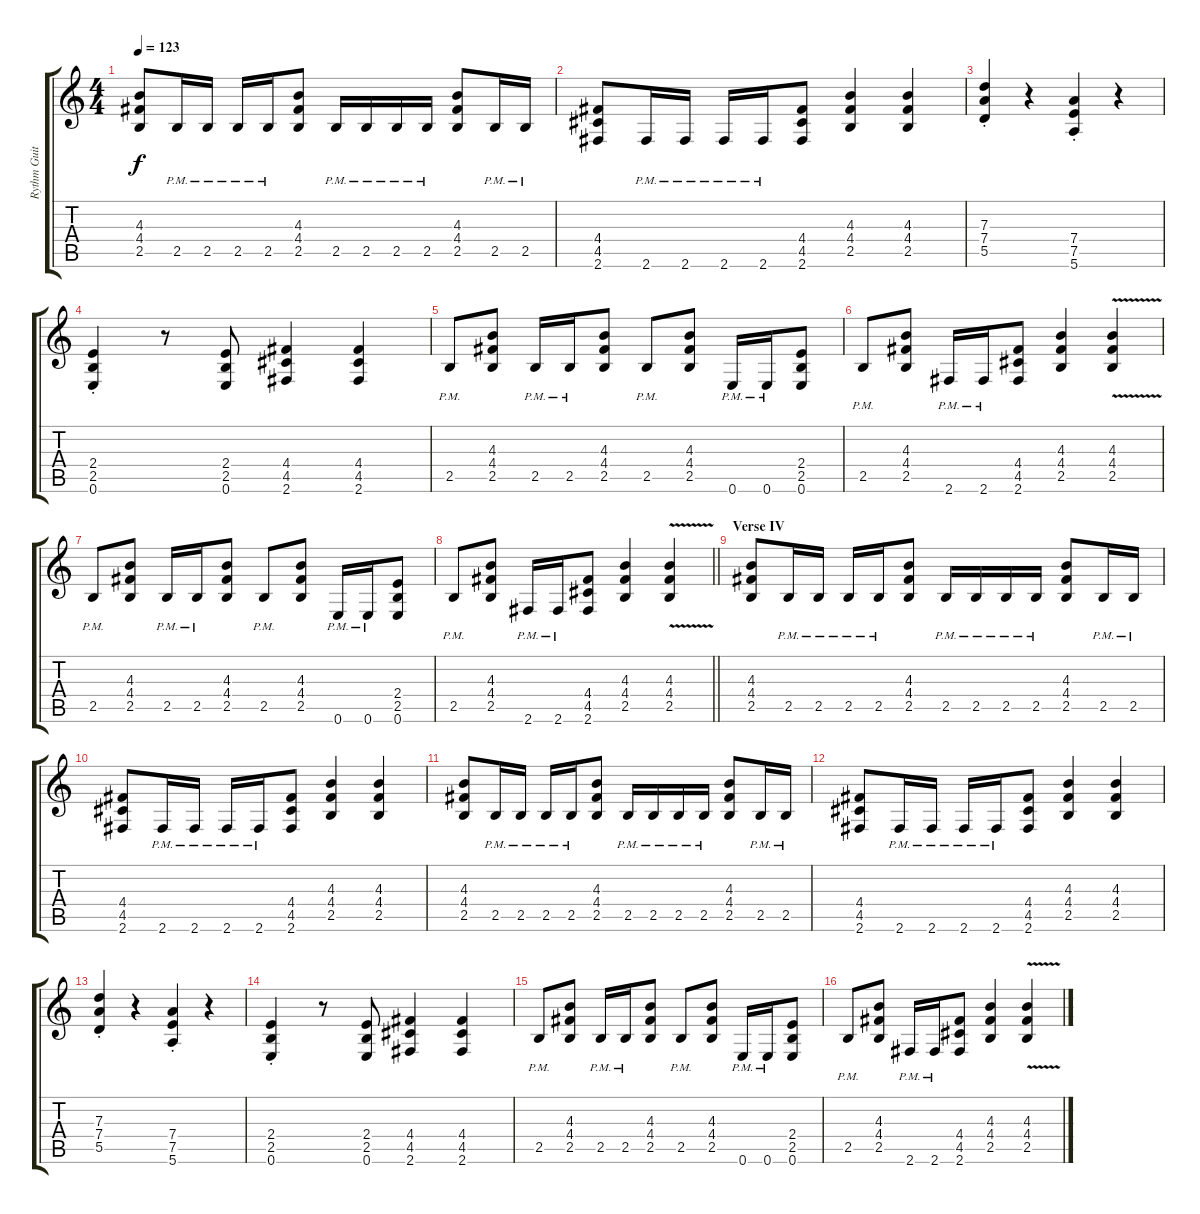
\track ("Rythm Guitar I" "Rythm Guit") {instrument distortionguitar}
\staff {score tabs}
\tuning (E4 B3 G3 D3 A2 E2) {hide}
\ts (4 4)
\tempo 123
\clef g2
\ks c
(4.3 4.4 2.5).8{dy f} 2.5{pm}.16 2.5{pm}.16 2.5{pm}.16 2.5{pm}.16 (4.3 4.4 2.5).8 2.5{pm}.16 2.5{pm}.16 2.5{pm}.16 2.5{pm}.16 (4.3 4.4 2.5).8 2.5{pm}.16 2.5{pm}.16 |
(4.4 4.5 2.6).8 2.6{pm}.16 2.6{pm}.16 2.6{pm}.16 2.6{pm}.16 (4.4 4.5 2.6).8 (4.3 4.4 2.5).4 (4.3 4.4 2.5).4 |
(7.3{st} 7.4{st} 5.5{st}).4{volume 10 balance 2 instrument distortionguitar} r.4 (7.4{st} 7.5{st} 5.6{st}).4 r.4 |
(2.4{st} 2.5{st} 0.6{st}).4 r.8 (2.4 2.5 0.6).8 (4.4 4.5 2.6).4 (4.4 4.5 2.6).4 |
2.5{pm}.8 (4.3 4.4 2.5).8 2.5{pm}.16 2.5{pm}.16 (4.3 4.4 2.5).8 2.5{pm}.8 (4.3 4.4 2.5).8 0.6{pm}.16 0.6{pm}.16 (2.4 2.5 0.6).8 |
2.5{pm}.8 (4.3 4.4 2.5).8 2.6{pm}.16 2.6{pm}.16 (4.4 4.5 2.6).8 (4.3 4.4 2.5).4 (4.3{v} 4.4{v} 2.5{v}).4 |
2.5{pm}.8 (4.3 4.4 2.5).8 2.5{pm}.16 2.5{pm}.16 (4.3 4.4 2.5).8 2.5{pm}.8 (4.3 4.4 2.5).8 0.6{pm}.16 0.6{pm}.16 (2.4 2.5 0.6).8 |
\barLineRight lightlight
2.5{pm}.8 (4.3 4.4 2.5).8 2.6{pm}.16 2.6{pm}.16 (4.4 4.5 2.6).8 (4.3 4.4 2.5).4 (4.3{v} 4.4{v} 2.5{v}).4 |
\section ("" "Verse IV")
(4.3 4.4 2.5).8{volume 12 balance 4 instrument distortionguitar} 2.5{pm}.16 2.5{pm}.16 2.5{pm}.16 2.5{pm}.16 (4.3 4.4 2.5).8 2.5{pm}.16 2.5{pm}.16 2.5{pm}.16 2.5{pm}.16 (4.3 4.4 2.5).8 2.5{pm}.16 2.5{pm}.16 |
(4.4 4.5 2.6).8 2.6{pm}.16 2.6{pm}.16 2.6{pm}.16 2.6{pm}.16 (4.4 4.5 2.6).8 (4.3 4.4 2.5).4 (4.3 4.4 2.5).4 |
(4.3 4.4 2.5).8 2.5{pm}.16 2.5{pm}.16 2.5{pm}.16 2.5{pm}.16 (4.3 4.4 2.5).8 2.5{pm}.16 2.5{pm}.16 2.5{pm}.16 2.5{pm}.16 (4.3 4.4 2.5).8 2.5{pm}.16 2.5{pm}.16 |
(4.4 4.5 2.6).8 2.6{pm}.16 2.6{pm}.16 2.6{pm}.16 2.6{pm}.16 (4.4 4.5 2.6).8 (4.3 4.4 2.5).4 (4.3 4.4 2.5).4 |
(7.3{st} 7.4{st} 5.5{st}).4{volume 10 balance 2 instrument distortionguitar} r.4 (7.4{st} 7.5{st} 5.6{st}).4 r.4 |
(2.4{st} 2.5{st} 0.6{st}).4 r.8 (2.4 2.5 0.6).8 (4.4 4.5 2.6).4 (4.4 4.5 2.6).4 |
2.5{pm}.8 (4.3 4.4 2.5).8 2.5{pm}.16 2.5{pm}.16 (4.3 4.4 2.5).8 2.5{pm}.8 (4.3 4.4 2.5).8 0.6{pm}.16 0.6{pm}.16 (2.4 2.5 0.6).8 |
2.5{pm}.8 (4.3 4.4 2.5).8 2.6{pm}.16 2.6{pm}.16 (4.4 4.5 2.6).8 (4.3 4.4 2.5).4 (4.3{v} 4.4{v} 2.5{v}).4
